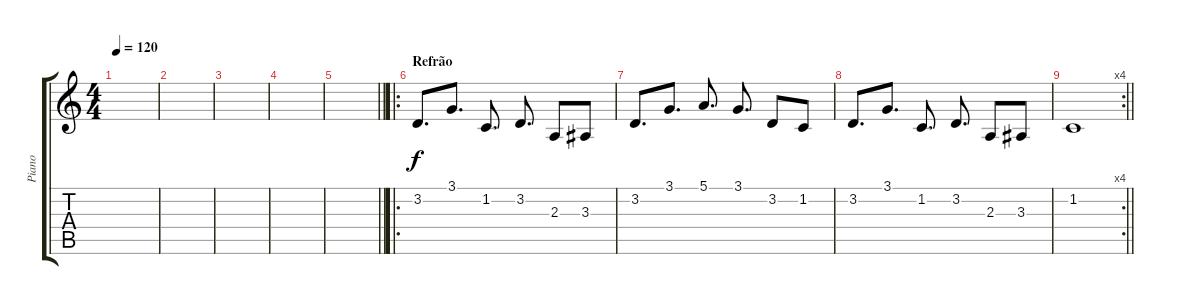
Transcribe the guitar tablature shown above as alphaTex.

\track ("Piano" "Piano") {instrument acousticgrandpiano}
\staff {score tabs}
\tuning (E4 B3 G3 D3 A2 E2) {hide}
\ts (4 4)
\tempo 120
\clef g2
\ks c
|
|
|
|
\barLineRight lightlight
|
\ro
\section ("" "Refrão")
3.2.8{d} 3.1.8{d} 1.2.8{d} 3.2.8{d} 2.3.8 3.3.8 |
3.2.8{d} 3.1.8{d} 5.1.8{d} 3.1.8{d} 3.2.8 1.2.8 |
3.2.8{d} 3.1.8{d} 1.2.8{d} 3.2.8{d} 2.3.8 3.3.8 |
\rc 4
\barLineRight lightlight
1.2.1
